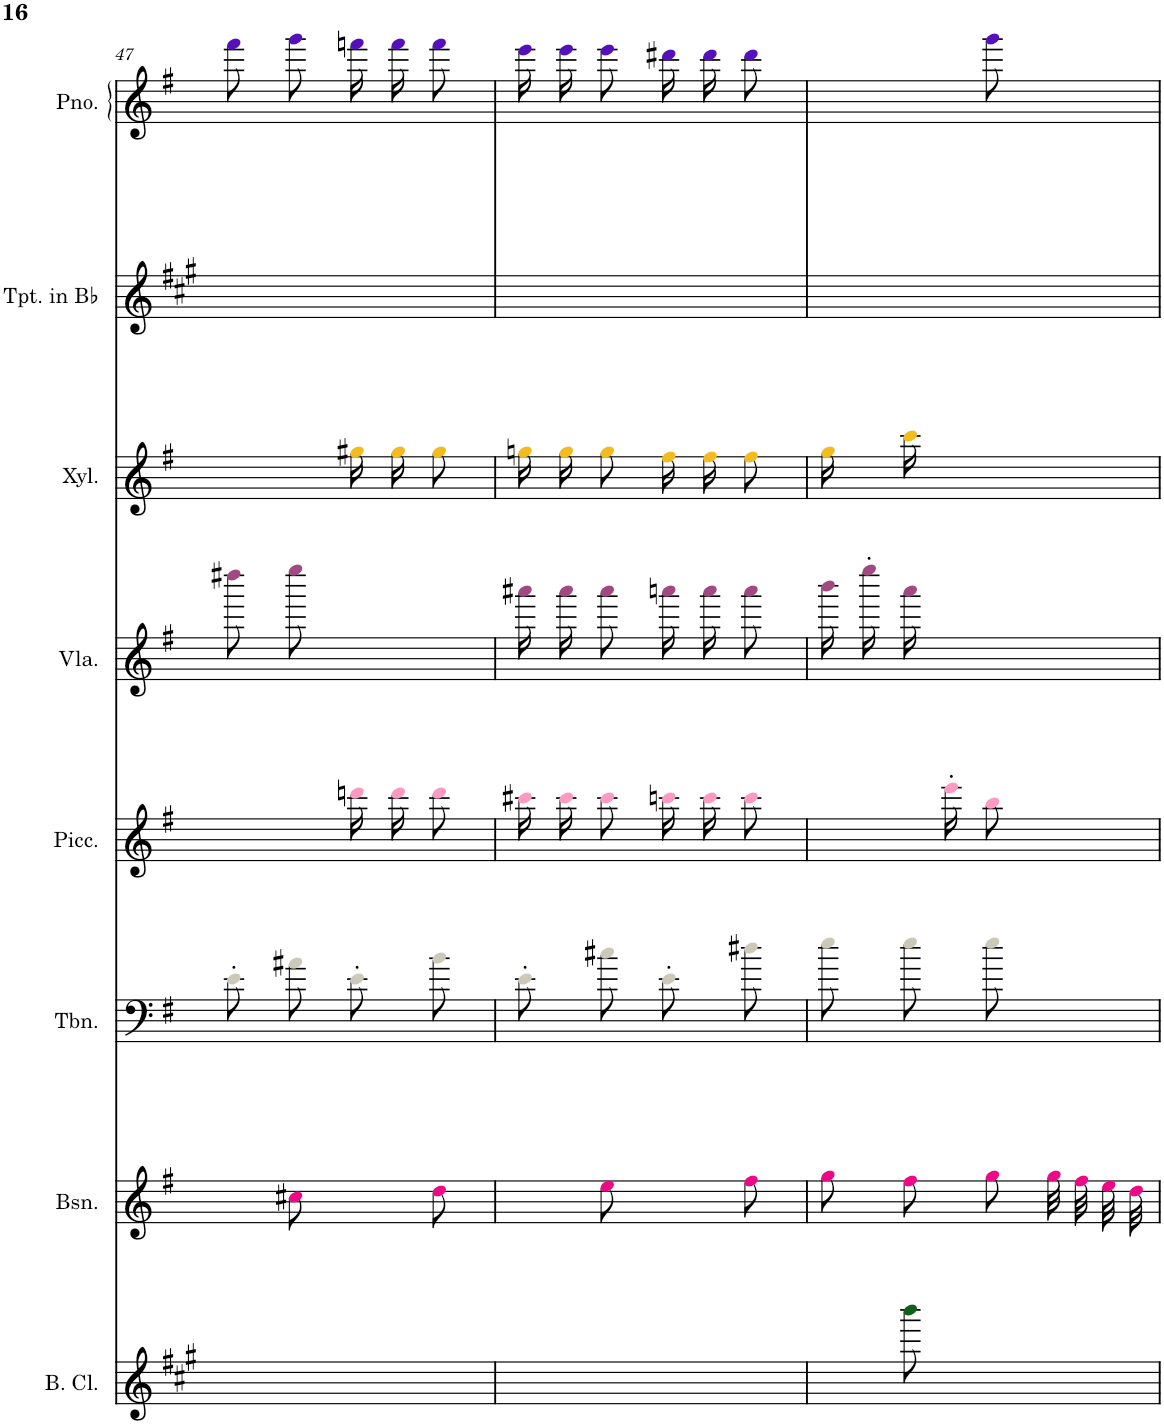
**kern	**kern	**kern	**kern	**kern	**kern	**kern	**kern
*part8	*part7	*part6	*part5	*part4	*part3	*part2	*part1
*staff8	*staff7	*staff6	*staff5	*staff4	*staff3	*staff2	*staff1
*I"Bass Clarinet	*I"Bassoon	*I"Trombone	*I"Piccolo	*I"Viola	*I"Xylophone	*I"Trumpet in Bb	*I"Piano
*I'B. Cl.	*I'Bsn.	*I'Tbn.	*I'Picc.	*I'Vla.	*I'Xyl.	*I'Tpt. in Bb	*I'Pno.
!!LO:PB:g=z
*clefG2	*clefG2	*clefF4	*clefG2	*clefG2	*clefG2	*clefG2	*clefG2
*Trd8c14	*	*	*Trd-7c-12	*	*Trd-7c-12	*Trd1c2	*
*k[f#c#g#]	*k[f#]	*k[f#]	*k[f#]	*k[f#]	*k[f#]	*k[f#c#g#]	*k[f#]
*M2/4	*M2/4	*M2/4	*M2/4	*M2/4	*M2/4	*M2/4	*M2/4
=47	=47	=47	=47	=47	=47	=47	=47
2ryy	8ryy	8e'i\L	4ryy	8dddd#Xj\L	4ryy	2ryy	8fff#Z\L
.	8cc#XV\	8a#Xi\J	.	8eeeej\J	.	.	8gggZ\J
.	8ryy	8e'i\L	16dddnN\LL	4ryy	16gg#Xl\LL	.	16fffnZ\LL
.	.	.	16dddN\J	.	16gg#l\J	.	16fffZ\J
.	8ddV\	8bi\J	8dddN\J	.	8gg#l\J	.	8fffZ\J
=48	=48	=48	=48	=48	=48	=48	=48
2ryy	8ryy	8e'i\L	16ccc#XN\LL	16aaa#Xj\LL	16ggnl\LL	2ryy	16eeeZ\LL
.	.	.	16ccc#N\J	16aaa#j\J	16ggl\J	.	16eeeZ\J
.	8eeV\	8cc#Xi\J	8ccc#N\J	8aaa#j\J	8ggl\J	.	8eeeZ\J
.	8ryy	8e'i\L	16cccnN\LL	16aaanj\LL	16ff#l\LL	.	16ddd#XZ\LL
.	.	.	16cccN\J	16aaaj\J	16ff#l\J	.	16ddd#Z\J
.	8ff#V\	8dd#Xi\J	8cccN\J	8aaaj\J	8ff#l\J	.	8ddd#Z\J
=49	=49	=49	=49	=49	=49	=49	=49
8ryy	8ggV\L	8eei\L	8.ryy	16bbbj\LL	16ggl\	2ryy	4ryy
.	.	.	.	16eeee'j\	16ryy	.	.
8bbb!\	8ff#V\J	8eei\J	.	16aaaj\JJ	16cccl\	.	.
.	.	.	16eee'N\	4ryy	4ryy	.	.
4ryy	8ggV\L	8eei\	8bbN\	.	.	.	8gggZ\
.	32ggV\LL	8ryy	8ryy	.	.	.	8ryy
.	32ff#V\	.	.	.	.	.	.
.	32eeV\	.	.	16ryy	16ryy	.	.
.	32ddV\JJJ	.	.	.	.	.	.
=	=	=	=	=	=	=	=
*-	*-	*-	*-	*-	*-	*-	*-
